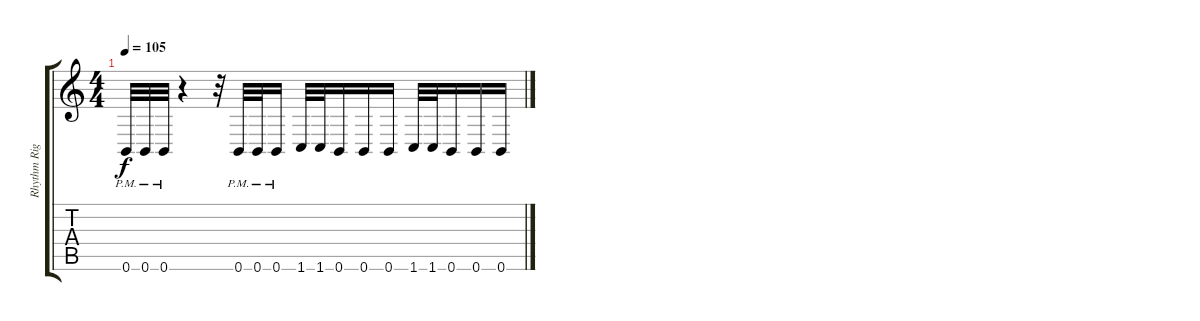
\track ("Rhythm Right" "Rhythm Rig") {instrument distortionguitar}
\staff {score tabs}
\tuning (B3 Gb3 D3 A2 E2 B1) {hide}
\ts (4 4)
\tempo 105
\clef g2
\ks c
0.6{pm}.32{dy f} 0.6{pm}.32 0.6{pm}.32 r.4 r.32 0.6{pm}.32 0.6{pm}.32 0.6{pm}.16 1.6.32 1.6.32 0.6.16 0.6.16 0.6.16 1.6.32 1.6.32 0.6.16 0.6.16 0.6.16
